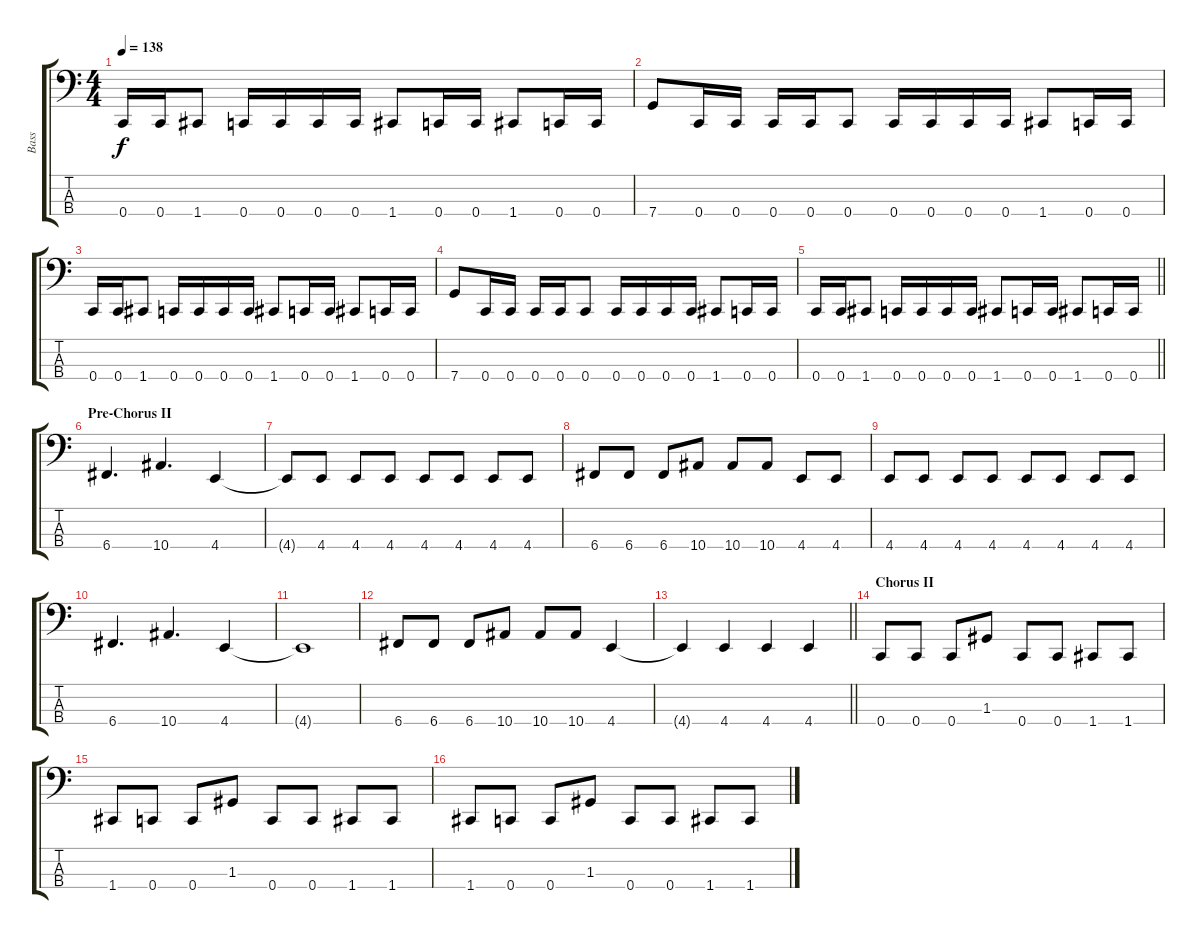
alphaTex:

\track ("Bass" "Bass") {instrument electricbasspick}
\staff {score tabs}
\tuning (F2 C2 G1 C1) {hide}
\ts (4 4)
\tempo 138
\clef f4
\ks c
0.4.16{dy f} 0.4.16 1.4.8 0.4.16 0.4.16 0.4.16 0.4.16 1.4.8 0.4.16 0.4.16 1.4.8 0.4.16 0.4.16 |
7.4.8 0.4.16 0.4.16 0.4.16 0.4.16 0.4.8 0.4.16 0.4.16 0.4.16 0.4.16 1.4.8 0.4.16 0.4.16 |
0.4.16 0.4.16 1.4.8 0.4.16 0.4.16 0.4.16 0.4.16 1.4.8 0.4.16 0.4.16 1.4.8 0.4.16 0.4.16 |
7.4.8 0.4.16 0.4.16 0.4.16 0.4.16 0.4.8 0.4.16 0.4.16 0.4.16 0.4.16 1.4.8 0.4.16 0.4.16 |
\barLineRight lightlight
0.4.16 0.4.16 1.4.8 0.4.16 0.4.16 0.4.16 0.4.16 1.4.8 0.4.16 0.4.16 1.4.8 0.4.16 0.4.16 |
\section ("" "Pre-Chorus II")
6.4.4{d} 10.4.4{d} 4.4.4 |
4.4{t}.8 4.4.8 4.4.8 4.4.8 4.4.8 4.4.8 4.4.8 4.4.8 |
6.4.8 6.4.8 6.4.8 10.4.8 10.4.8 10.4.8 4.4.8 4.4.8 |
4.4.8 4.4.8 4.4.8 4.4.8 4.4.8 4.4.8 4.4.8 4.4.8 |
6.4.4{d} 10.4.4{d} 4.4.4 |
4.4{t}.1 |
6.4.8 6.4.8 6.4.8 10.4.8 10.4.8 10.4.8 4.4.4 |
\barLineRight lightlight
4.4{t}.4 4.4.4 4.4.4 4.4.4 |
\section ("" "Chorus II")
0.4.8 0.4.8 0.4.8 1.3.8 0.4.8 0.4.8 1.4.8 1.4.8 |
1.4.8 0.4.8 0.4.8 1.3.8 0.4.8 0.4.8 1.4.8 1.4.8 |
1.4.8 0.4.8 0.4.8 1.3.8 0.4.8 0.4.8 1.4.8 1.4.8
